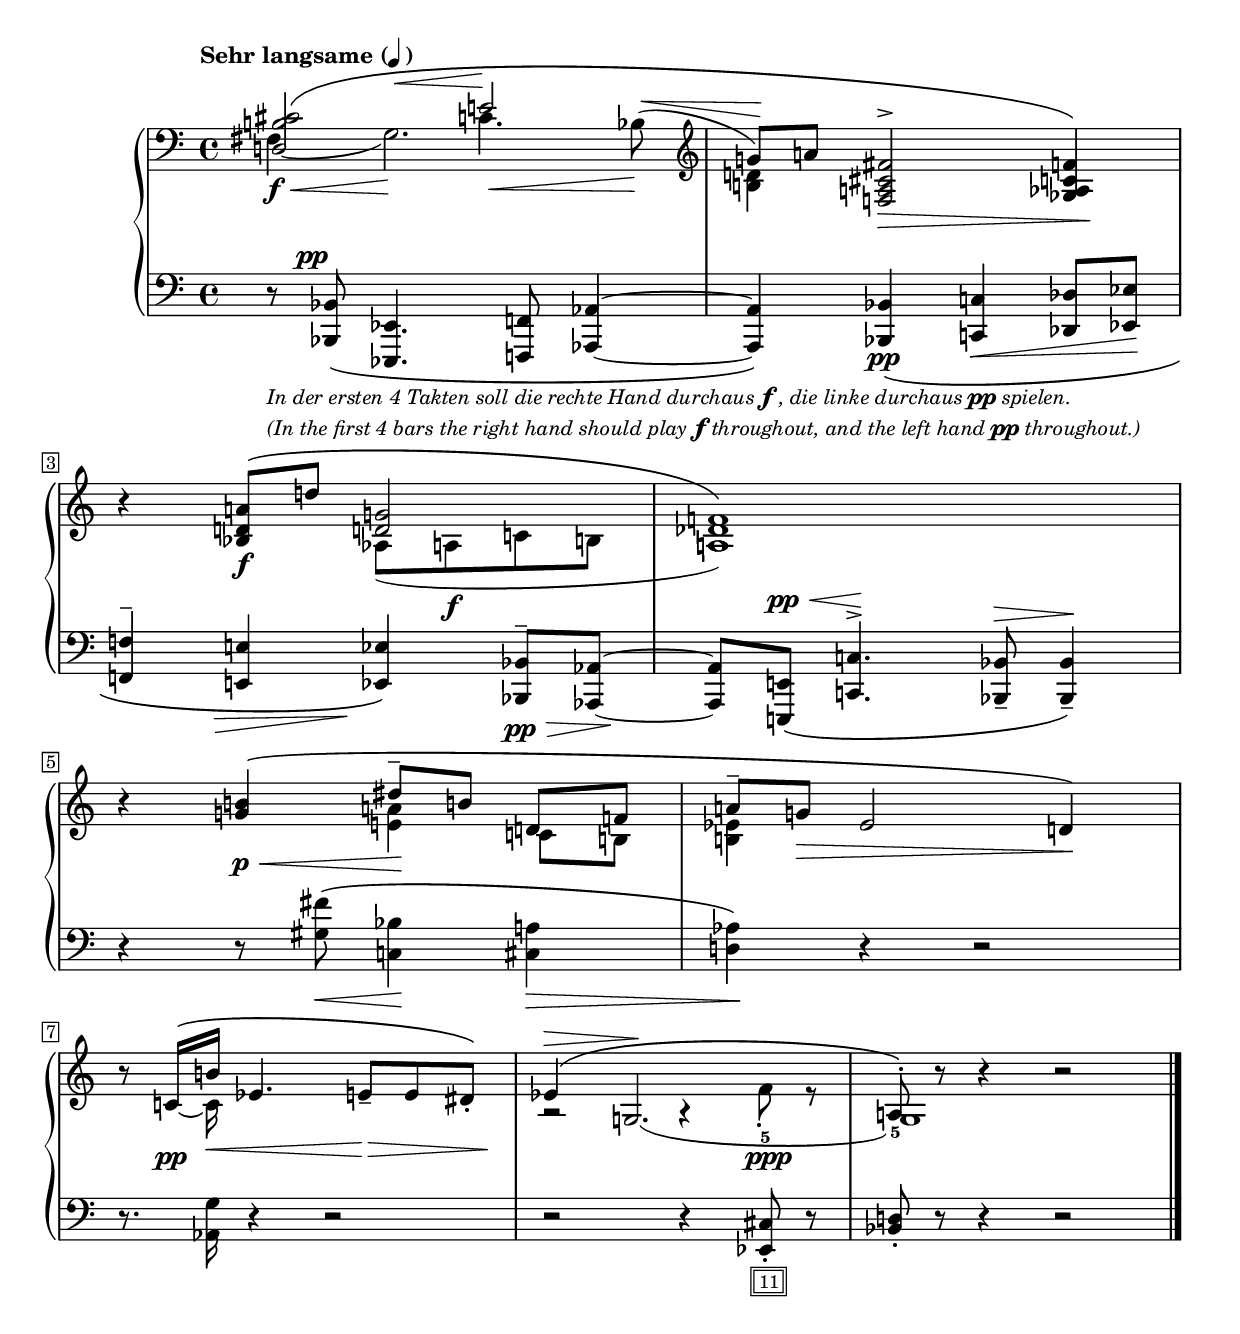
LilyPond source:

Global = {
  \key c \major
  \time 4/4
  \include "../global.ly"
}

Sopran = \context Voice = "one" \relative c {
  \voiceOne
  \override MultiMeasureRest.staff-position = #0
  \override Rest.staff-position = #0
  \stemUp\slurNeutral\tieDown
  %1
  \tempo \markup {
    \bold\concat { "Sehr langsame (" { \tiny\note {4} #1 } " )" }
  }
  %1
  | \clef bass
    \shape #'((( 0.5 . -2) (0 . -2) (0 . -4) (0 . 0))) PhrasingSlur
    \once\override PhrasingSlur.outside-staff-priority = #500
    <d! b'!\( cis>2 e'!
  | \clef treble g!8[ a!] <f,! a! cis fis>2^>_\> <ges aes c! f!>4\!\)
    \break
  | r4
    \shape #'((( 0 . 0) (0 . 0) (0 . 0) (0 . -3))) PhrasingSlur
    <bes d! a'!>8\f[\( d'!] <d,! g!>2
  | \once\override NoteColumn.force-hshift = #0 <a! des f!>1\)
    \break
  %5
  | r4 <g'! b!>_\p\<\( dis'8^-[\! b!] d,![ f!]
  | a!^-[ g!]\> ees2 d!4\)\!
    \break
  | r8 c!16[\( b'!] ees,4. e!8_-[ e dis_.]\)
  | \shape #'((( 0 . 0) (0 . 2) (0 . 3) (-1.2 . 3.3))) PhrasingSlur
    ees4\(^\>
    \shape #'((( 0 . 0) (0 . -1.5) (0 . -1.5) (-1.2 . -0.8))) Tie
    g,!2.~\!
  | \once\override NoteColumn.force-hshift = #0.6 g1\)
  \fine
}

Alto = \context Voice = "two" \relative c {
  \voiceTwo
  \override MultiMeasureRest.staff-position = #0
  \override Rest.staff-position = #0
  \stemDown\slurUp
  \override Hairpin.to-barline = ##f
  %1
  | \shape #'((( 1 . -0.5) (0 . 0) (0 . 0) (0 . 0))) Slur
    \override Hairpin.rotation = #'(2 -1 0)
    fis4_(\f\< g2.*1/3)\!^\< c!4.\!_\<
    \once\override Hairpin.rotation = #'(-4 1 0)
    bes8(\!^\<
  | <b! d!>4)\! s2.
  | s2 aes8[_( a!\f c! b!]
  | \once\override NoteColumn.force-hshift = #0 a!1)
  %5
  | s2 <e'! a!>4 c!8[ b!]
  | <b! ees>4 s2.
  | \revert Hairpin.rotation
    s8 \autoBeamOff\hideNotes c!16~ \unHideNotes c\<
    s4. \hideNotes c8\!\> c c\! \unHideNotes\autoBeamOn
  | a2\rest a4\rest f'8_.-5 e\rest
  | \stemUp a,!8^.-5 r8 r4 r2
}

Bass = \context Voice = "four" \relative c {
  \voiceFour
  \override MultiMeasureRest.staff-position = #0
  \override Rest.staff-position = #0
  \phrasingSlurNeutral\stemUp\slurNeutral\tieNeutral
  %1
  | r8_\markup \italic\small {
      \column {
        \line {
          "In der ersten 4 Takten soll die rechte Hand durchaus"
          \dynamic f ", die linke durchaus" \dynamic pp "spielen."
        }
        \line {
          "(In the first 4 bars the right hand should play"
          \dynamic f "throughout, and the left hand" \dynamic pp "throughout.)"
        }
      }
    }
    \once\override Staff.TextScript.extra-offset = #'(-2.5 . -0.5)
    <bes, bes'>\(^\markup { \dynamic pp } <ees, ees'>4. <f! f'!>8 <aes aes'>4~
  | q\)
    \once\override PhrasingSlur.outside-staff-priority = #250
    <bes bes'>\pp\(
    \override Hairpin.rotation = #'(4 -1 0)
    <c! c'!>\< <des! des'!>8[ <ees ees'>]\!
  | <f! f'!>4^-
    \once\override Hairpin.shorten-pair = #'(-2 . 4)
    <e! e'>\> <ees ees'>\)\!
    \once\override Hairpin.shorten-pair = #'(0 . -1)
    <bes bes'>8\pp\>[^- <aes aes'>]~\!
  | \revert Hairpin.rotation
    <aes aes'>[ <e! e'!>]^\pp\(^\< <c'! c'!>4.^>\! <bes bes'>8_-^\> q4_-\)\!
  %5
  | \stemDown r4 r8 <gis'' fis'>\(\< <c,! bes'>4\!
    \override Hairpin.to-barline = ##f
    <cis a'!>\>
  | <d! aes'>4\)\! r r2
  | r8. <aes g'>16 r4 r2
  | \stemUp r2 r4 <ees cis'>8_._\markup \annotation {11} r
  | <bes' d!>_. r r4 r2
  \fine
}

centerDynamics = {
  %1
  | s1*6
  | s8 s\pp s2.
  | s2. s4\ppp
}

\score {
  \new PianoStaff \with { connectArpeggios = ##t }
  <<
    \accidentalStyle Score.piano
    \context Staff = "upper" <<
      \set Staff.midiInstrument = #"acoustic grand"
      \Global
      \clef treble
      \Sopran
      \Alto
    >>
    \context Dynamics <<
      \Global \centerDynamics
    >>
    \context Staff = "lower" <<
      \set Staff.midiInstrument = #"acoustic grand"
      \Global
      \clef bass
      \Bass
    >>
  >>
  \header {
    %composer = "Arnold Schönberg"
    %opus = "Op. 19"
    title = \markup {
      \fill-line {
        \center-column {
          \line { \abs-fontsize #20 "III." }
        }
      }
    }
    subtitle = #f
  }
  \layout {
    \context {
      \PianoStaff
      % More space between staves in the same PianoStaff
      \override StaffGrouper.staff-staff-spacing.minimum-distance = 14
      %\override TextScript.font-shape = #'italic
    }
  }
  \midi {
    \tempo 4 = 60
  }
}
